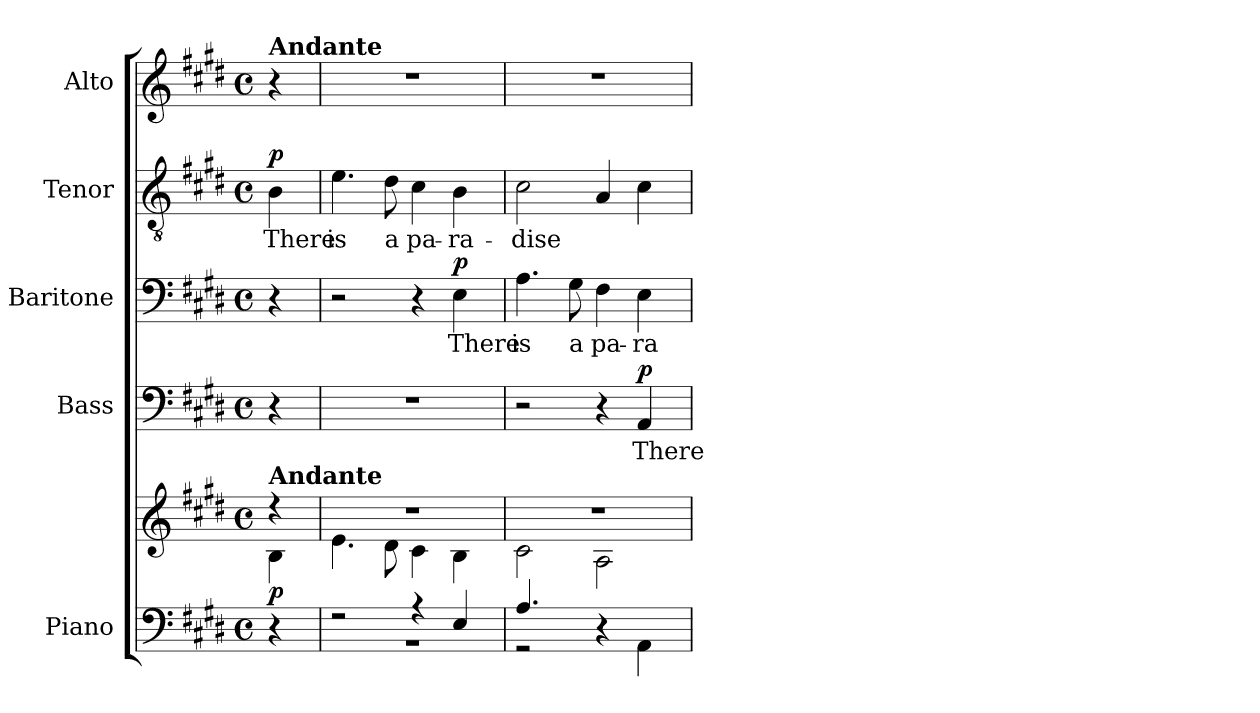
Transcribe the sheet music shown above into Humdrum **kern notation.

**kern	**kern	**dynam	**kern	**text	**dynam	**kern	**text	**dynam	**kern	**text	**dynam	**kern
*part5	*part5	*part5	*part4	*part4	*part4	*part3	*part3	*part3	*part2	*part2	*part2	*part1
*staff6	*staff5	*staff5/6	*staff4	*staff4	*staff4	*staff3	*staff3	*staff3	*staff2	*staff2	*staff2	*staff1
*I"Piano	*	*	*I"Bass	*	*	*I"Baritone	*	*	*I"Tenor	*	*	*I"Alto
*I'Pno.	*	*	*I'B.	*	*	*I'Bar.	*	*	*I'T.	*	*	*I'A.
!!LO:PB:g=z
*clefF4	*clefG2	*	*clefF4	*	*	*clefF4	*	*	*clefGv2	*	*	*clefG2
*	*	*	*	*	*	*	*	*	*ITrd7c12	*	*	*
*k[f#c#g#d#]	*k[f#c#g#d#]	*	*k[f#c#g#d#]	*	*	*k[f#c#g#d#]	*	*	*k[f#c#g#d#]	*	*	*k[f#c#g#d#]
*E:	*E:	*	*E:	*	*	*E:	*	*	*E:	*	*	*E:
*M4/4	*M4/4	*	*M4/4	*	*	*M4/4	*	*	*M4/4	*	*	*M4/4
*met(c)	*met(c)	*	*met(c)	*	*	*met(c)	*	*	*met(c)	*	*	*met(c)
*MM80	*MM80	*	*MM80	*	*	*MM80	*	*	*MM80	*	*	*MM80
=1	=1	=1	=1	=1	=1	=1	=1	=1	=1	=1	=1	=1
*	*^	*	*	*	*	*	*	*	*	*	*	*
!	!	!	!	!	!	!	!	!	!	!	!	!	!LO:TX:a:B:t=Andante
!	!LO:TX:a:B:t=Andante	!	!	!	!	!	!	!	!	!	!	!	!
!	!	!	!	!	!	!	!	!	!	!	!LO:LY:b:color=#000000	!	!
4r	4r	4Bi\	p	4r	.	.	4r	.	.	4BBi\	There	p	4r
=2	=2	=2	=2	=2	=2	=2	=2	=2	=2	=2	=2	=2	=2
*^	*	*	*	*	*	*	*	*	*	*	*	*	*
!	!	!	!	!	!	!	!	!	!	!	!	!LO:LY:b:color=#000000	!	!
2r	1r	1r	4.ei\	.	1r	.	.	2r	.	.	4.Ei\	is	.	1r
!	!	!	!	!	!	!	!	!	!	!	!	!LO:LY:b:color=#000000	!	!
.	.	.	8d#i\	.	.	.	.	.	.	.	8D#i\	a	.	.
!	!	!	!	!	!	!	!	!	!	!	!	!LO:LY:b:color=#000000	!	!
4r	.	.	4c#i\	.	.	.	.	4r	.	.	4C#i\	pa-	.	.
!	!	!	!	!	!	!	!	!	!LO:LY:b:color=#000000	!	!	!	!	!
!	!	!	!	!	!	!	!	!	!	!	!	!LO:LY:b:color=#000000	!	!
4Ei/	.	.	4Bi\	.	.	.	.	4Ei\	There	p	4BBi\	-ra-	.	.
=3	=3	=3	=3	=3	=3	=3	=3	=3	=3	=3	=3	=3	=3	=3
!	!	!	!	!	!	!	!	!	!LO:LY:b:color=#000000	!	!	!	!	!
!	!	!	!	!	!	!	!	!	!	!	!	!LO:LY:b:color=#000000	!	!
4.Ai/	2r	1r	2c#i\	.	2r	.	.	4.Ai\	is	.	2C#i\	-dise	.	1r
!	!	!	!	!	!	!	!	!	!LO:LY:b:color=#000000	!	!	!	!	!
2ryy	.	.	.	.	.	.	.	8G#i\	a	.	.	.	.	.
!	!	!	!	!	!	!	!	!	!LO:LY:b:color=#000000	!	!	!	!	!
.	4r	.	2Ai\	.	4r	.	.	4F#i\	pa-	.	4AAi/	.	.	.
!	!	!	!	!	!	!LO:LY:b:color=#000000	!	!	!	!	!	!	!	!
!	!	!	!	!	!	!	!	!	!LO:LY:b:color=#000000	!	!	!	!	!
.	4AAi\	.	.	.	4AAi/	There	p	4Ei\	-ra-	.	4C#i\	.	.	.
8ryy	.	.	.	.	.	.	.	.	.	.	.	.	.	.
*v	*v	*	*	*	*	*	*	*	*	*	*	*	*	*
*	*v	*v	*	*	*	*	*	*	*	*	*	*	*
=	=	=	=	=	=	=	=	=	=	=	=	=
*-	*-	*-	*-	*-	*-	*-	*-	*-	*-	*-	*-	*-
